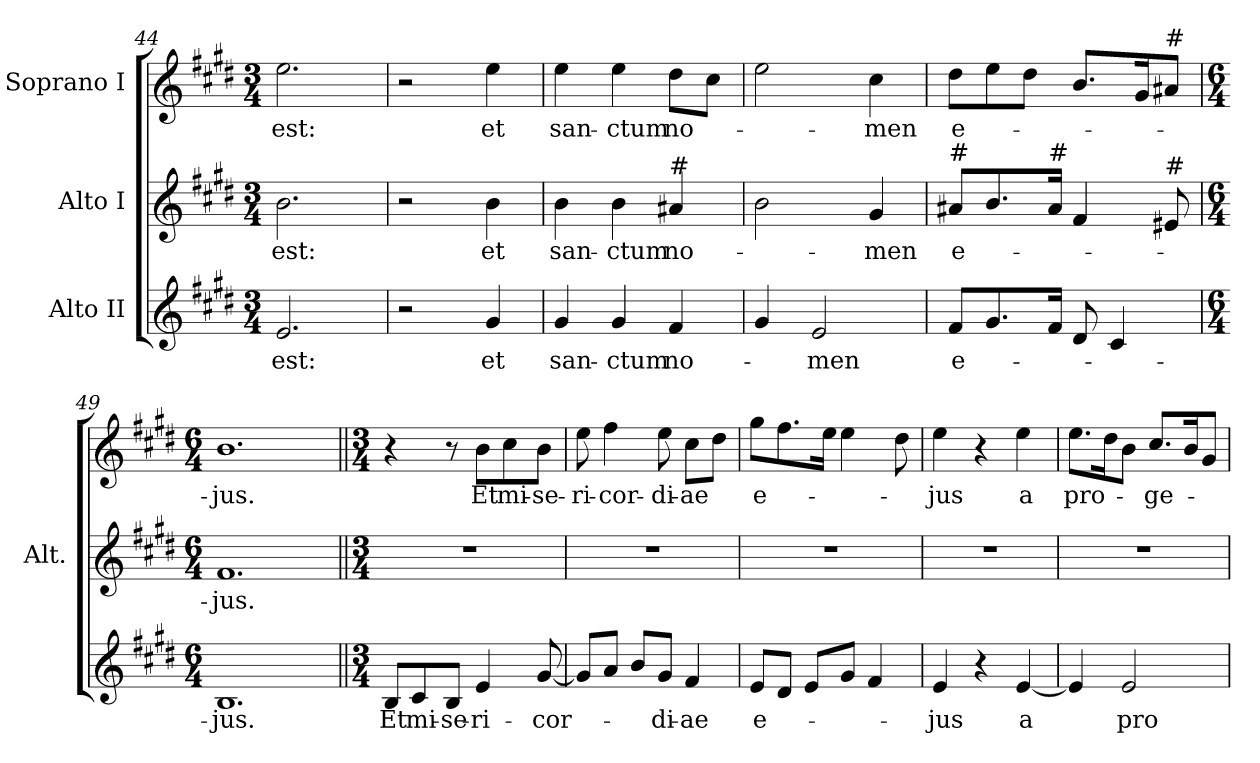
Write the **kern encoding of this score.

**kern	**text	**kern	**text	**kern	**text
*part3	*part3	*part2	*part2	*part1	*part1
*staff3	*staff3	*staff2	*staff2	*staff1	*staff1
*I"Alto II	*	*I"Alto I	*	*I"Soprano I	*
*	*	*I'Alt.	*	*	*
*clefG2	*	*clefG2	*	*clefG2	*
*k[f#c#g#d#]	*	*k[f#c#g#d#]	*	*k[f#c#g#d#]	*
*E:	*	*E:	*	*E:	*
*M3/4	*	*M3/4	*	*M3/4	*
=44	=44	=44	=44	=44	=44
!	!LO:LY:b:color=#000000	!	!	!	!
!	!	!	!LO:LY:b:color=#000000	!	!
!	!	!	!	!	!LO:LY:b:color=#000000
2.ei/	est:	2.bi\	est:	2.eei\	est:
=45	=45	=45	=45	=45	=45
2r	.	2r	.	2r	.
!	!LO:LY:b:color=#000000	!	!	!	!
!	!	!	!LO:LY:b:color=#000000	!	!
!	!	!	!	!	!LO:LY:b:color=#000000
4g#i/	et	4bi\	et	4eei\	et
=46	=46	=46	=46	=46	=46
!	!LO:LY:b:color=#000000	!	!	!	!
!	!	!	!LO:LY:b:color=#000000	!	!
!	!	!	!	!	!LO:LY:b:color=#000000
4g#i/	san-	4bi\	san-	4eei\	san-
!	!LO:LY:b:color=#000000	!	!	!	!
!	!	!	!LO:LY:b:color=#000000	!	!
!	!	!	!	!	!LO:LY:b:color=#000000
4g#i/	-ctum	4bi\	-ctum	4eei\	-ctum
!	!LO:LY:b:color=#000000	!	!	!	!
!	!	!	!LO:LY:b:color=#000000	!	!
!	!	!LO:TX:a:t=#	!	!	!
!	!	!	!	!	!LO:LY:b:color=#000000
4f#i/	no-	4a#i/	no-	8dd#i\L	no-
.	.	.	.	8cc#i\J	.
=47	=47	=47	=47	=47	=47
4g#i/	.	2bi\	.	2eei\	.
!	!LO:LY:b:color=#000000	!	!	!	!
2ei/	-men	.	.	.	.
!	!	!	!LO:LY:b:color=#000000	!	!
!	!	!	!	!	!LO:LY:b:color=#000000
.	.	4g#i/	-men	4cc#i\	-men
=48	=48	=48	=48	=48	=48
!	!LO:LY:b:color=#000000	!	!	!	!
!	!	!	!LO:LY:b:color=#000000	!	!
!	!	!LO:TX:a:t=#	!	!	!
!	!	!	!	!	!LO:LY:b:color=#000000
8f#i/L	e-	8a#i/L	e-	8dd#i\L	e-
8.g#i/	.	8.bi/	.	8eei\	.
.	.	.	.	8dd#i\J	.
!	!	!LO:TX:a:t=#	!	!	!
16f#i/Jk	.	16a#i/Jk	.	.	.
8d#i/	.	4f#i/	.	8.bi/L	.
4c#i/	.	.	.	.	.
.	.	.	.	16g#i/k	.
!	!	!	!	!LO:TX:a:t=#	!
!	!	!LO:TX:a:t=#	!	!	!
.	.	8e#i/	.	8a#i/J	.
=49	=49	=49	=49	=49	=49
*M6/4	*	*M6/4	*	*M6/4	*
!	!LO:LY:b:color=#000000	!	!	!	!
!	!	!	!LO:LY:b:color=#000000	!	!
!	!	!	!	!	!LO:LY:b:color=#000000
1.Bi	-jus.	1.f#i	-jus.	1.bi	-jus.
!!LO:LB:g=z
=50||	=50||	=50||	=50||	=50||	=50||
*M3/4	*	*M3/4	*	*M3/4	*
!	!LO:LY:b:color=#000000	!LO:N:vis=1	!	!	!
8Bi/L	Et	2.r	.	4r	.
!	!LO:LY:b:color=#000000	!	!	!	!
8c#i/	mi-	.	.	.	.
!	!LO:LY:b:color=#000000	!	!	!	!
8Bi/J	-se-	.	.	8r	.
!	!LO:LY:b:color=#000000	!	!	!	!
!	!	!	!	!	!LO:LY:b:color=#000000
4ei/	-ri-	.	.	8bi\L	Et
!	!	!	!	!	!LO:LY:b:color=#000000
.	.	.	.	8cc#i\	mi-
!	!LO:LY:b:color=#000000	!	!	!	!
!	!	!	!	!	!LO:LY:b:color=#000000
[<8g#i/	-cor-	.	.	8bi\J	-se-
=51	=51	=51	=51	=51	=51
!	!	!LO:N:vis=1	!	!	!
!	!	!	!	!	!LO:LY:b:color=#000000
8g#i/L]	.	2.r	.	8eei\	-ri-
!	!	!	!	!	!LO:LY:b:color=#000000
8ai/J	.	.	.	4ff#i\	-cor-
8bi/L	.	.	.	.	.
!	!LO:LY:b:color=#000000	!	!	!	!
!	!	!	!	!	!LO:LY:b:color=#000000
8g#i/J	-di-	.	.	8eei\	-di-
!	!LO:LY:b:color=#000000	!	!	!	!
!	!	!	!	!	!LO:LY:b:color=#000000
4f#i/	-ae	.	.	8cc#i\L	-ae
.	.	.	.	8dd#i\J	.
=52	=52	=52	=52	=52	=52
!	!LO:LY:b:color=#000000	!LO:N:vis=1	!	!	!
!	!	!	!	!	!LO:LY:b:color=#000000
8ei/L	e-	2.r	.	8gg#i\L	e-
8d#i/J	.	.	.	8.ff#i\	.
8ei/L	.	.	.	.	.
.	.	.	.	16eei\Jk	.
8g#i/J	.	.	.	4eei\	.
4f#i/	.	.	.	.	.
.	.	.	.	8dd#i\	.
=53	=53	=53	=53	=53	=53
!	!LO:LY:b:color=#000000	!LO:N:vis=1	!	!	!
!	!	!	!	!	!LO:LY:b:color=#000000
4ei/	-jus	2.r	.	4eei\	-jus
4r	.	.	.	4r	.
!	!LO:LY:b:color=#000000	!	!	!	!
!	!	!	!	!	!LO:LY:b:color=#000000
[<4ei/	a	.	.	4eei\	a
!!LO:LB:g=z
=54	=54	=54	=54	=54	=54
!	!	!LO:N:vis=1	!	!	!
!	!	!	!	!	!LO:LY:b:color=#000000
4ei/]	.	2.r	.	8.eei\L	pro-
.	.	.	.	16dd#i\k	.
!	!LO:LY:b:color=#000000	!	!	!	!
2ei/	pro-	.	.	8bi\J	.
!	!	!	!	!	!LO:LY:b:color=#000000
.	.	.	.	8.cc#i/L	-ge-
.	.	.	.	16bi/k	.
.	.	.	.	8g#i/J	.
=	=	=	=	=	=
*-	*-	*-	*-	*-	*-
